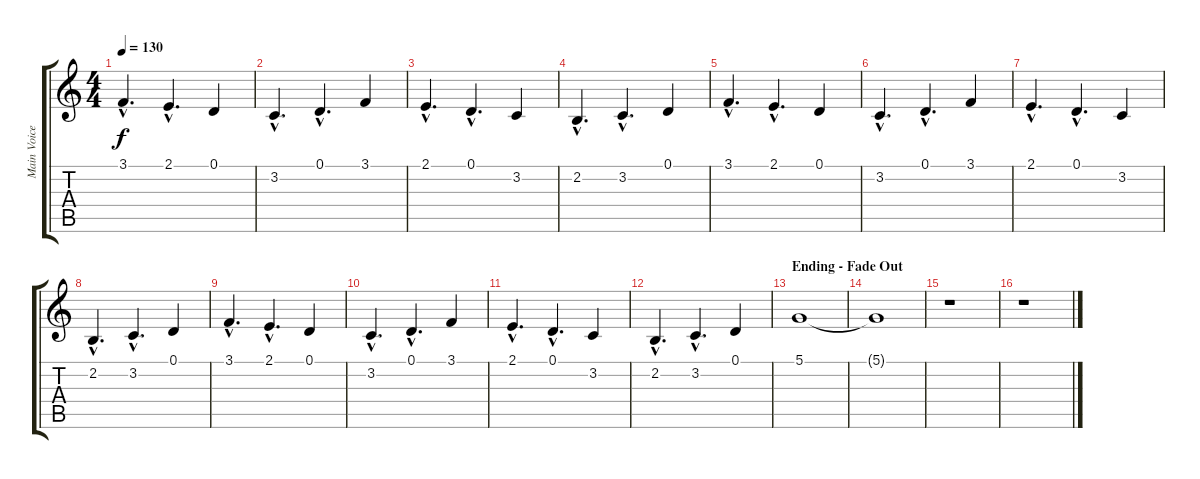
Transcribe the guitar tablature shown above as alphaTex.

\track ("Main Voice" "Main Voice") {instrument lead2sawtooth}
\staff {score tabs}
\tuning (D4 A3 F3 C3 G2 D2) {hide}
\ts (4 4)
\tempo 130
\clef g2
\ks c
3.1{hac}.4{d dy f} 2.1{hac}.4{d} 0.1.4 |
3.2{hac}.4{d} 0.1{hac}.4{d} 3.1.4 |
2.1{hac}.4{d} 0.1{hac}.4{d} 3.2.4 |
2.2{hac}.4{d} 3.2{hac}.4{d} 0.1.4 |
3.1{hac}.4{d} 2.1{hac}.4{d} 0.1.4 |
3.2{hac}.4{d} 0.1{hac}.4{d} 3.1.4 |
2.1{hac}.4{d} 0.1{hac}.4{d} 3.2.4 |
2.2{hac}.4{d} 3.2{hac}.4{d} 0.1.4 |
3.1{hac}.4{d} 2.1{hac}.4{d} 0.1.4 |
3.2{hac}.4{d} 0.1{hac}.4{d} 3.1.4 |
2.1{hac}.4{d} 0.1{hac}.4{d} 3.2.4 |
2.2{hac}.4{d} 3.2{hac}.4{d} 0.1.4 |
\section ("" "Ending - Fade Out")
5.1.1 |
5.1{t}.1 |
r.1 |
r.1
